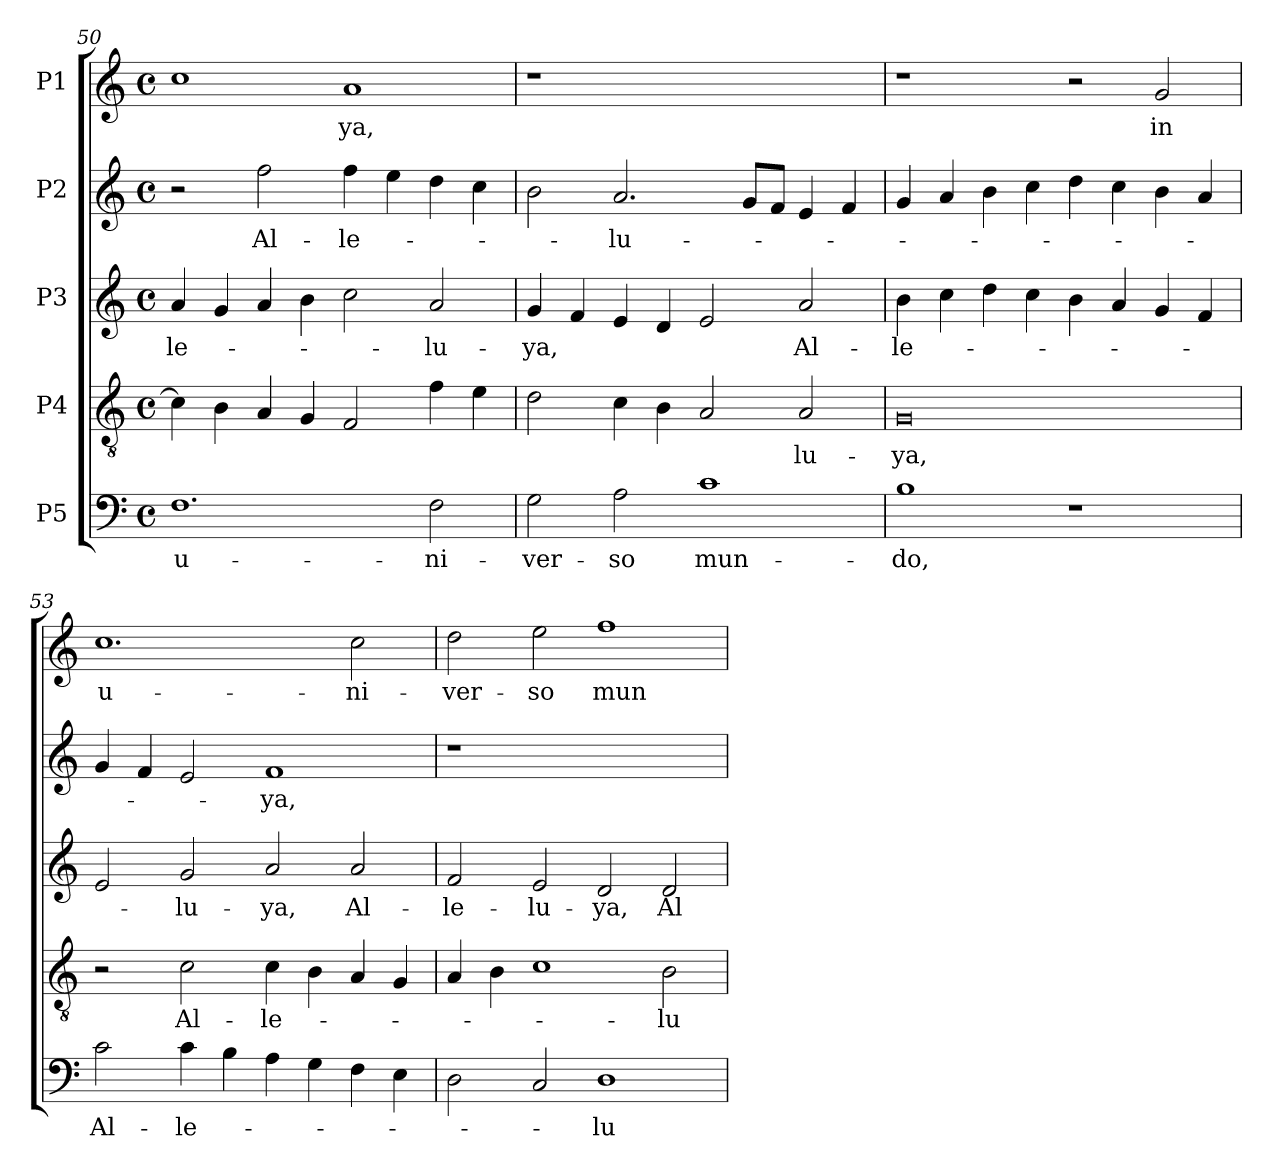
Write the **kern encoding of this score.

**kern	**text	**kern	**text	**kern	**text	**kern	**text	**kern	**text
*part5	*part5	*part4	*part4	*part3	*part3	*part2	*part2	*part1	*part1
*staff5	*staff5	*staff4	*staff4	*staff3	*staff3	*staff2	*staff2	*staff1	*staff1
*I"P5	*	*I"P4	*	*I"P3	*	*I"P2	*	*I"P1	*
*clefF4	*	*clefGv2	*	*clefG2	*	*clefG2	*	*clefG2	*
*	*	*ITrd7c12	*	*	*	*	*	*	*
*k[]	*	*k[]	*	*k[]	*	*k[]	*	*k[]	*
*C:	*	*C:	*	*C:	*	*C:	*	*C:	*
*M4/4	*	*M4/4	*	*M4/4	*	*M4/4	*	*M4/4	*
*met(c)	*	*met(c)	*	*met(c)	*	*met(c)	*	*met(c)	*
=50	=50	=50	=50	=50	=50	=50	=50	=50	=50
!	!LO:LY:b:color=#000000	!	!	!	!	!	!	!	!
!	!	!	!	!	!LO:LY:b:color=#000000	!	!	!	!
1.Fi	u-	4Ci\]	.	4ai/	-le-	2r	.	1cci	.
.	.	4BBi\	.	4gi/	.	.	.	.	.
!	!	!	!	!	!	!	!LO:LY:b:color=#000000	!	!
.	.	4AAi/	.	4ai/	.	2ffi\	Al-	.	.
.	.	4GGi/	.	4bi\	.	.	.	.	.
!	!	!	!	!	!	!	!LO:LY:b:color=#000000	!	!
!	!	!	!	!	!	!	!	!	!LO:LY:b:color=#000000
.	.	2FFi/	.	2cci\	.	4ffi\	-le-	1ai	-ya,
.	.	.	.	.	.	4eei\	.	.	.
!	!LO:LY:b:color=#000000	!	!	!	!	!	!	!	!
!	!	!	!	!	!LO:LY:b:color=#000000	!	!	!	!
2Fi\	-ni-	4Fi\	.	2ai/	-lu-	4ddi\	.	.	.
.	.	4Ei\	.	.	.	4cci\	.	.	.
=51	=51	=51	=51	=51	=51	=51	=51	=51	=51
!	!LO:LY:b:color=#000000	!	!	!	!	!	!	!	!
!	!	!	!	!	!LO:LY:b:color=#000000	!	!	!LO:N:vis=1	!
2Gi\	-ver-	2Di\	.	4gi/	-ya,	2bi\	.	1r	.
.	.	.	.	4fi/	.	.	.	.	.
!	!LO:LY:b:color=#000000	!	!	!	!	!	!	!	!
!	!	!	!	!	!	!	!LO:LY:b:color=#000000	!	!
2Ai\	-so	4Ci\	.	4ei/	.	2.ai/	-lu-	.	.
.	.	4BBi\	.	4di/	.	.	.	.	.
!	!LO:LY:b:color=#000000	!	!	!	!	!	!	!	!
1ci	mun-	2AAi/	.	2ei/	.	.	.	1ryy	.
.	.	.	.	.	.	8gi/L	.	.	.
.	.	.	.	.	.	8fi/J	.	.	.
!	!	!	!LO:LY:b:color=#000000	!	!	!	!	!	!
!	!	!	!	!	!LO:LY:b:color=#000000	!	!	!	!
.	.	2AAi/	-lu-	2ai/	Al-	4ei/	.	.	.
.	.	.	.	.	.	4fi/	.	.	.
!!LO:LB:g=z
=52	=52	=52	=52	=52	=52	=52	=52	=52	=52
!	!LO:LY:b:color=#000000	!	!	!	!	!	!	!	!
!	!	!	!LO:LY:b:color=#000000	!	!	!	!	!	!
!	!	!	!	!	!LO:LY:b:color=#000000	!	!	!	!
1Bi	-do,	0GGi	-ya,	4bi\	-le-	4gi/	.	1r	.
.	.	.	.	4cci\	.	4ai/	.	.	.
.	.	.	.	4ddi\	.	4bi\	.	.	.
.	.	.	.	4cci\	.	4cci\	.	.	.
1r	.	.	.	4bi\	.	4ddi\	.	2r	.
.	.	.	.	4ai/	.	4cci\	.	.	.
!	!	!	!	!	!	!	!	!	!LO:LY:b:color=#000000
.	.	.	.	4gi/	.	4bi\	.	2gi/	in
.	.	.	.	4fi/	.	4ai/	.	.	.
=53	=53	=53	=53	=53	=53	=53	=53	=53	=53
!	!LO:LY:b:color=#000000	!	!	!	!	!	!	!	!
!	!	!	!	!	!	!	!	!	!LO:LY:b:color=#000000
2ci\	Al-	2r	.	2ei/	.	4gi/	.	1.cci	u-
.	.	.	.	.	.	4fi/	.	.	.
!	!LO:LY:b:color=#000000	!	!	!	!	!	!	!	!
!	!	!	!LO:LY:b:color=#000000	!	!	!	!	!	!
!	!	!	!	!	!LO:LY:b:color=#000000	!	!	!	!
4ci\	-le-	2Ci\	Al-	2gi/	-lu-	2ei/	.	.	.
4Bi\	.	.	.	.	.	.	.	.	.
!	!	!	!LO:LY:b:color=#000000	!	!	!	!	!	!
!	!	!	!	!	!LO:LY:b:color=#000000	!	!	!	!
!	!	!	!	!	!	!	!LO:LY:b:color=#000000	!	!
4Ai\	.	4Ci\	-le-	2ai/	-ya,	1fi	-ya,	.	.
4Gi\	.	4BBi\	.	.	.	.	.	.	.
!	!	!	!	!	!LO:LY:b:color=#000000	!	!	!	!
!	!	!	!	!	!	!	!	!	!LO:LY:b:color=#000000
4Fi\	.	4AAi/	.	2ai/	Al-	.	.	2cci\	-ni-
4Ei\	.	4GGi/	.	.	.	.	.	.	.
=54	=54	=54	=54	=54	=54	=54	=54	=54	=54
!	!	!	!	!	!LO:LY:b:color=#000000	!LO:N:vis=1	!	!	!
!	!	!	!	!	!	!	!	!	!LO:LY:b:color=#000000
2Di\	.	4AAi/	.	2fi/	-le-	1r	.	2ddi\	-ver-
.	.	4BBi\	.	.	.	.	.	.	.
!	!	!	!	!	!LO:LY:b:color=#000000	!	!	!	!
!	!	!	!	!	!	!	!	!	!LO:LY:b:color=#000000
2Ci/	.	1Ci	.	2ei/	-lu-	.	.	2eei\	-so
!	!LO:LY:b:color=#000000	!	!	!	!	!	!	!	!
!	!	!	!	!	!LO:LY:b:color=#000000	!	!	!	!
!	!	!	!	!	!	!	!	!	!LO:LY:b:color=#000000
1Di	-lu-	.	.	2di/	-ya,	1ryy	.	1ffi	mun-
!	!	!	!LO:LY:b:color=#000000	!	!	!	!	!	!
!	!	!	!	!	!LO:LY:b:color=#000000	!	!	!	!
.	.	2BBi\	-lu-	2di/	Al-	.	.	.	.
=	=	=	=	=	=	=	=	=	=
*-	*-	*-	*-	*-	*-	*-	*-	*-	*-
